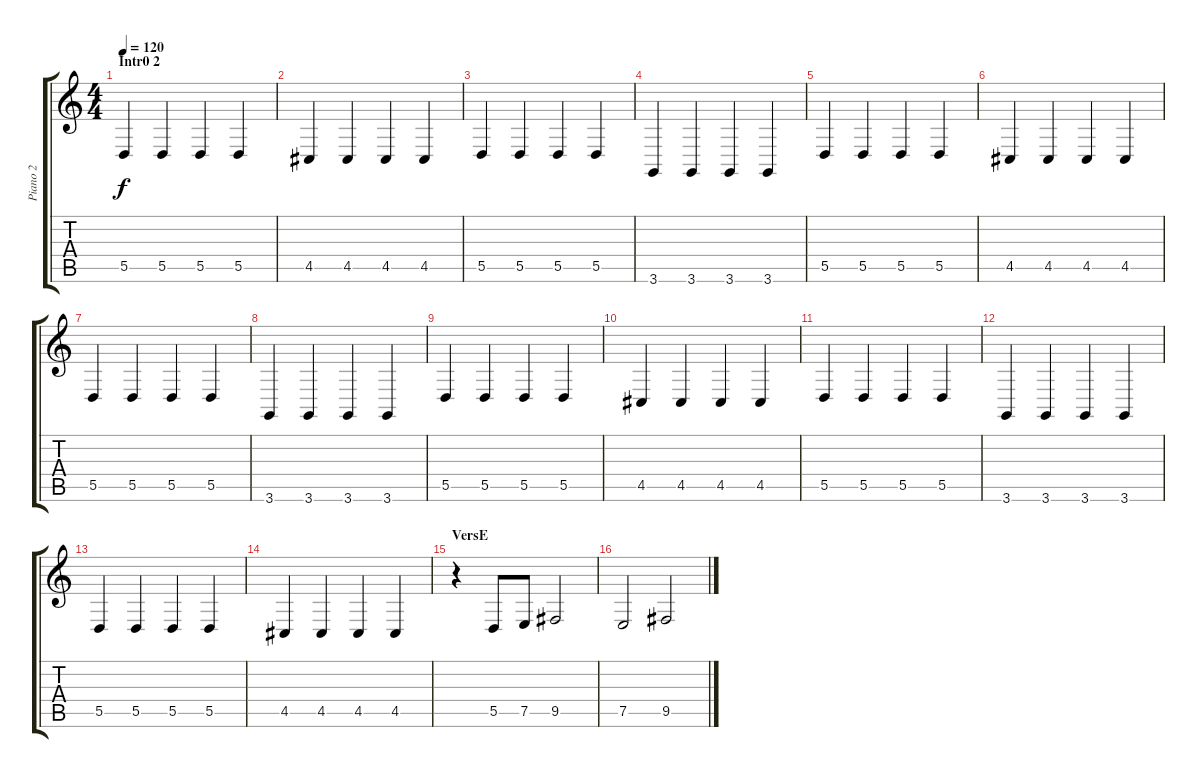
\track ("Piano 2" "Piano 2") {instrument acousticgrandpiano}
\staff {score tabs}
\tuning (E4 B3 G3 D3 A2 E2) {hide}
\ts (4 4)
\section ("" "Intr0 2")
\tempo 120
\clef g2
\ks c
5.5.4{dy f} 5.5.4 5.5.4 5.5.4 |
4.5.4 4.5.4 4.5.4 4.5.4 |
5.5.4 5.5.4 5.5.4 5.5.4 |
3.6.4 3.6.4 3.6.4 3.6.4 |
5.5.4 5.5.4 5.5.4 5.5.4 |
4.5.4 4.5.4 4.5.4 4.5.4 |
5.5.4 5.5.4 5.5.4 5.5.4 |
3.6.4 3.6.4 3.6.4 3.6.4 |
5.5.4 5.5.4 5.5.4 5.5.4 |
4.5.4 4.5.4 4.5.4 4.5.4 |
5.5.4 5.5.4 5.5.4 5.5.4 |
3.6.4 3.6.4 3.6.4 3.6.4 |
5.5.4 5.5.4 5.5.4 5.5.4 |
4.5.4 4.5.4 4.5.4 4.5.4 |
\section ("" "VersE")
r.4 5.5.8 7.5.8 9.5.2 |
7.5.2 9.5.2
